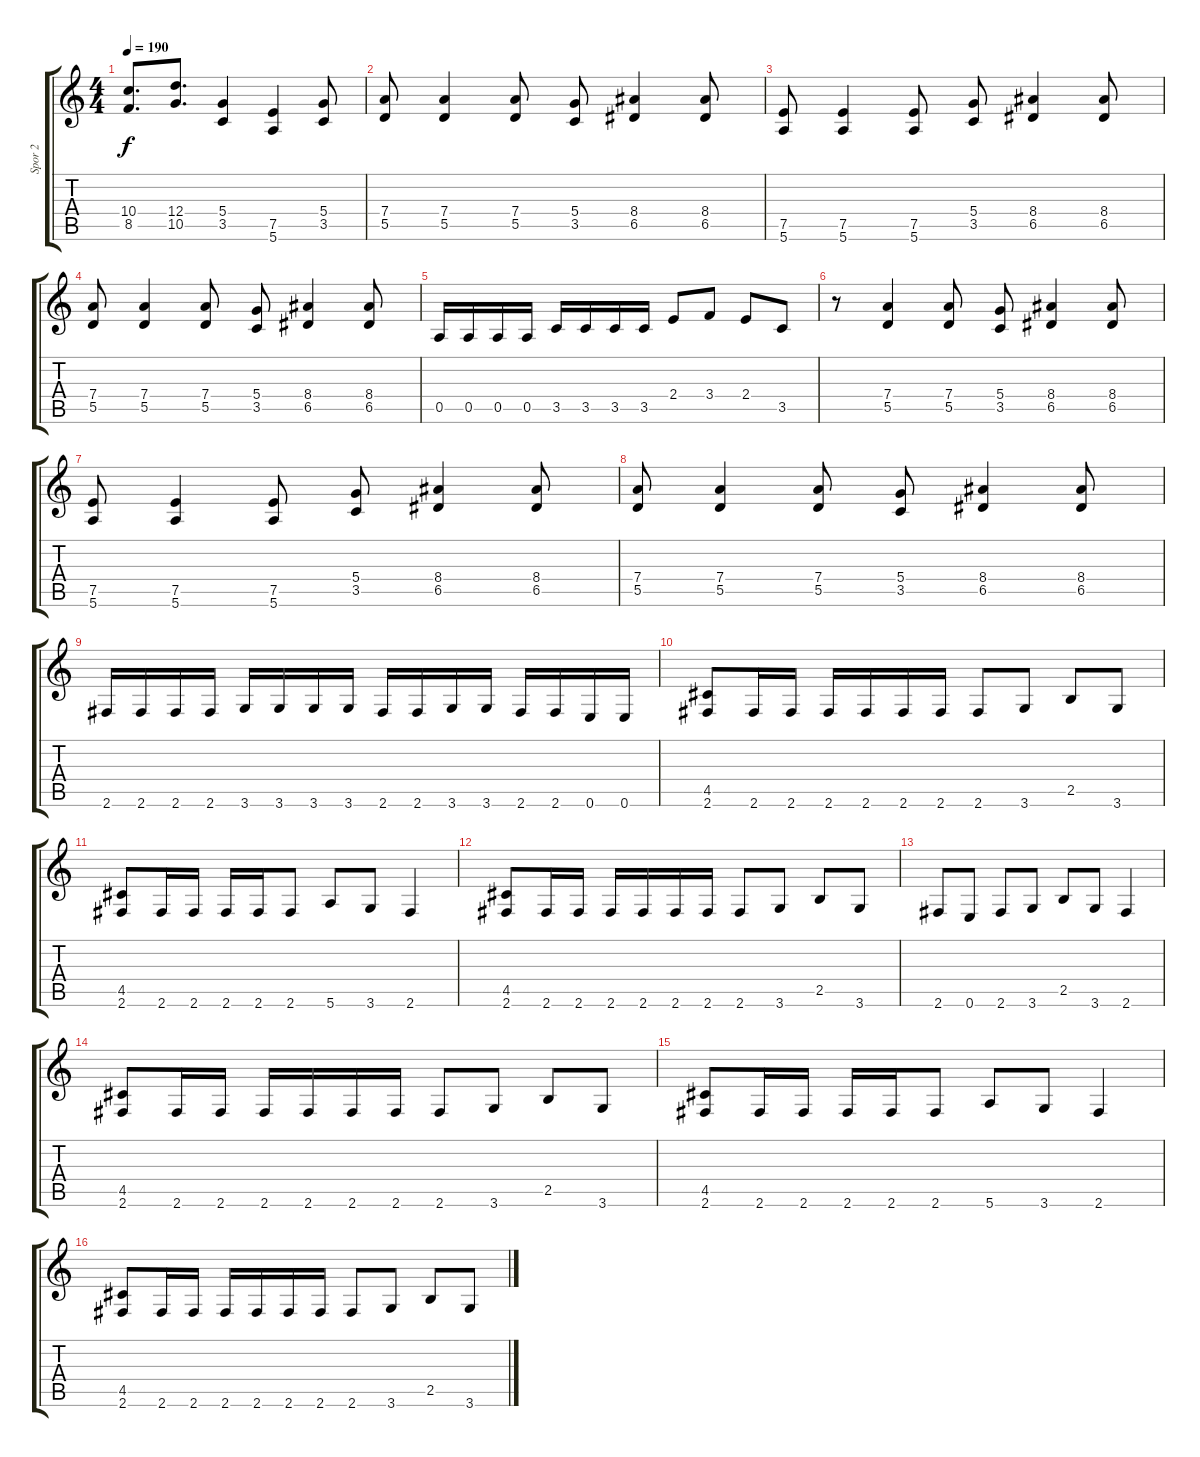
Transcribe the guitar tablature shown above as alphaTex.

\track ("Spor 2" "Spor 2") {instrument distortionguitar}
\staff {score tabs}
\tuning (E4 B3 G3 D3 A2 E2) {hide}
\ts (4 4)
\tempo 190
\clef g2
\ks c
(10.4 8.5).8{d dy f} (12.4 10.5).8{d} (5.4 3.5).4 (7.5 5.6).4 (5.4 3.5).8 |
(7.4 5.5).8 (7.4 5.5).4 (7.4 5.5).8 (5.4 3.5).8 (8.4 6.5).4 (8.4 6.5).8 |
(7.5 5.6).8 (7.5 5.6).4 (7.5 5.6).8 (5.4 3.5).8 (8.4 6.5).4 (8.4 6.5).8 |
(7.4 5.5).8 (7.4 5.5).4 (7.4 5.5).8 (5.4 3.5).8 (8.4 6.5).4 (8.4 6.5).8 |
0.5.16 0.5.16 0.5.16 0.5.16 3.5.16 3.5.16 3.5.16 3.5.16 2.4.8 3.4.8 2.4.8 3.5.8 |
r.8 (7.4 5.5).4 (7.4 5.5).8 (5.4 3.5).8 (8.4 6.5).4 (8.4 6.5).8 |
(7.5 5.6).8 (7.5 5.6).4 (7.5 5.6).8 (5.4 3.5).8 (8.4 6.5).4 (8.4 6.5).8 |
(7.4 5.5).8 (7.4 5.5).4 (7.4 5.5).8 (5.4 3.5).8 (8.4 6.5).4 (8.4 6.5).8 |
2.6.16 2.6.16 2.6.16 2.6.16 3.6.16 3.6.16 3.6.16 3.6.16 2.6.16 2.6.16 3.6.16 3.6.16 2.6.16 2.6.16 0.6.16 0.6.16 |
(4.5 2.6).8 2.6.16 2.6.16 2.6.16 2.6.16 2.6.16 2.6.16 2.6.8 3.6.8 2.5.8 3.6.8 |
(4.5 2.6).8 2.6.16 2.6.16 2.6.16 2.6.16 2.6.8 5.6.8 3.6.8 2.6.4 |
(4.5 2.6).8 2.6.16 2.6.16 2.6.16 2.6.16 2.6.16 2.6.16 2.6.8 3.6.8 2.5.8 3.6.8 |
2.6.8 0.6.8 2.6.8 3.6.8 2.5.8 3.6.8 2.6.4 |
(4.5 2.6).8 2.6.16 2.6.16 2.6.16 2.6.16 2.6.16 2.6.16 2.6.8 3.6.8 2.5.8 3.6.8 |
(4.5 2.6).8 2.6.16 2.6.16 2.6.16 2.6.16 2.6.8 5.6.8 3.6.8 2.6.4 |
(4.5 2.6).8 2.6.16 2.6.16 2.6.16 2.6.16 2.6.16 2.6.16 2.6.8 3.6.8 2.5.8 3.6.8
